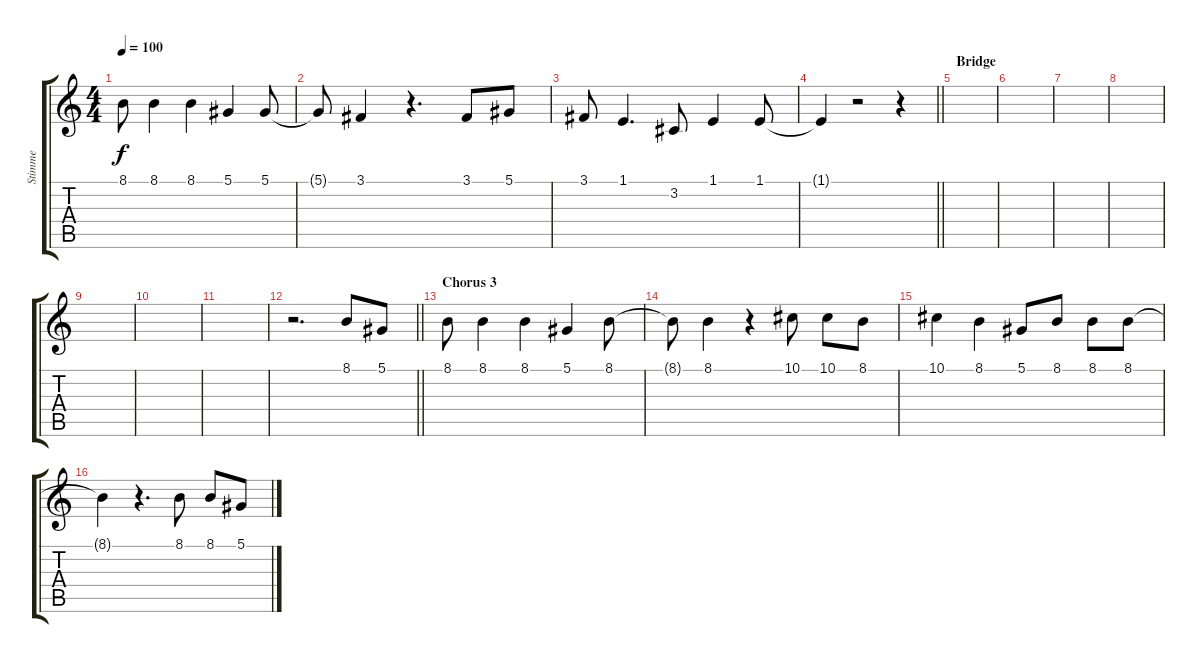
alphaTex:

\track ("Stimme" "Stimme") {instrument englishhorn}
\staff {score tabs}
\tuning (Eb4 Bb3 Gb3 Db3 Ab2 Eb2) {hide}
\ts (4 4)
\tempo 100
\clef g2
\ks c
8.1.8{dy f} 8.1.4 8.1.4 5.1.4 5.1.8 |
5.1{t}.8 3.1.4 r.4{d} 3.1.8 5.1.8 |
3.1.8 1.1.4{d} 3.2.8 1.1.4 1.1.8 |
\barLineRight lightlight
1.1{t}.4 r.2 r.4 |
\section ("" "Bridge")
|
|
|
|
|
|
|
\barLineRight lightlight
r.2{d} 8.1.8 5.1.8 |
\section ("" "Chorus 3")
8.1.8 8.1.4 8.1.4 5.1.4 8.1.8 |
8.1{t}.8 8.1.4 r.4 10.1.8 10.1.8 8.1.8 |
10.1.4 8.1.4 5.1.8 8.1.8 8.1.8 8.1.8 |
8.1{t}.4 r.4{d} 8.1.8 8.1.8 5.1.8
